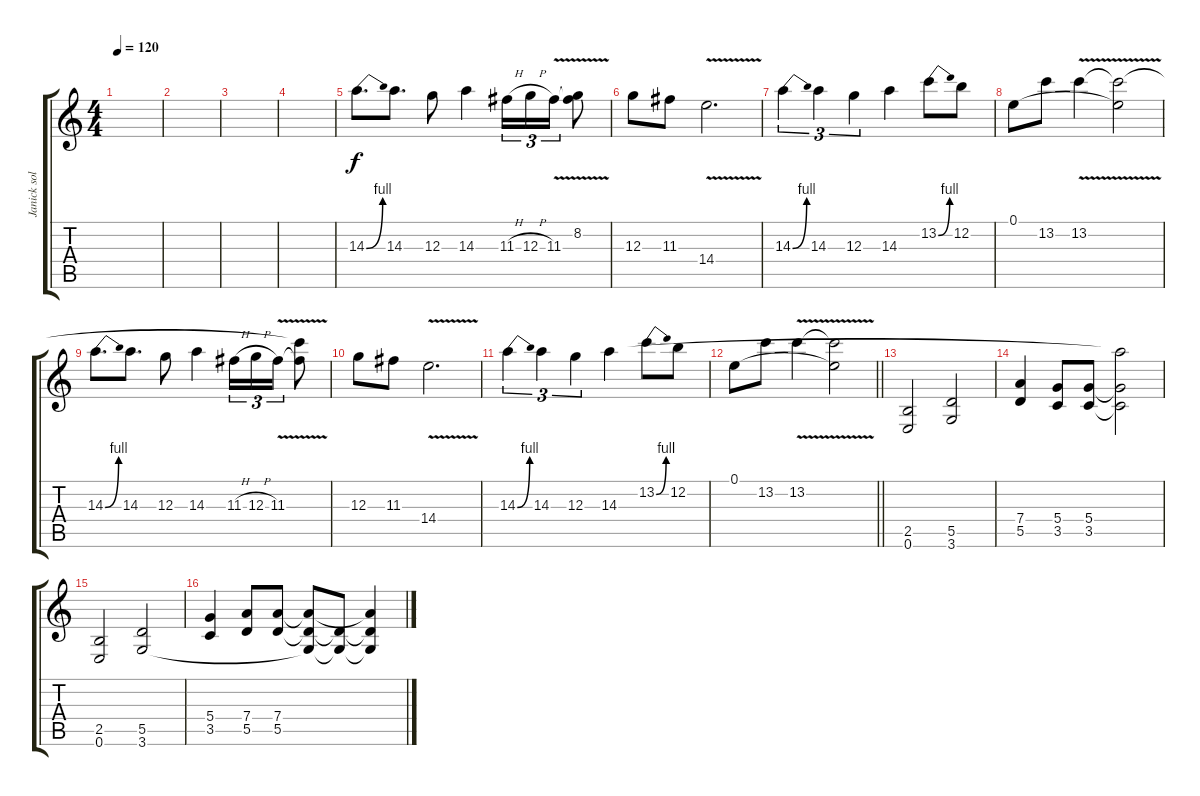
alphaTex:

\track ("Janick solo" "Janick sol") {instrument distortionguitar}
\staff {score tabs}
\tuning (E4 B3 G3 D3 A2 E2) {hide}
\ts (4 4)
\tempo 120
\clef g2
\ks c
|
|
|
|
14.3{be (bend 0 0 60 4)}.8{d volume 16 balance 4 instrument overdrivenguitar} 14.3.8{d} 12.3.8 14.3.4 11.3{h}.16{tu (3 2)} 12.3{h}.16{tu (3 2)} 11.3{v}.16{tu (3 2)} (8.2 11.3{t}).8 |
12.3.8 11.3.8 14.4{v}.2{d} |
14.3{be (bend 0 0 60 4)}.4{tu (3 2)} 14.3.4{tu (3 2)} 12.3.4{tu (3 2)} 14.3.4 13.2{be (bend 0 0 60 4)}.8 12.2.8 |
0.1.8 13.2.8 13.2{v}.4 (0.1{t} 13.2{t}).2 |
14.3{be (bend 0 0 60 4)}.8{d balance 4 instrument distortionguitar} 14.3.8{d} 12.3.8 14.3.4 11.3{h}.16{tu (3 2)} 12.3{h}.16{tu (3 2)} 11.3{v}.16{tu (3 2)} (13.2{t} 11.3{t}).8 |
12.3.8 11.3.8 14.4{v}.2{d} |
14.3{be (bend 0 0 60 4)}.4{tu (3 2)} 14.3.4{tu (3 2)} 12.3.4{tu (3 2)} 14.3.4 13.2{be (bend 0 0 60 4)}.8 12.2.8 |
\barLineRight lightlight
0.1.8 13.2.8 13.2{v}.4 (0.1{t} 13.2{t}).2 |
(2.5 0.6).2 (5.5 3.6).2 |
(7.4 5.5).4 (5.4 3.5).8 (5.4 3.5).8 (14.3{t} 5.4{t} 3.5{t}).2 |
(2.5 0.6).2 (5.5 3.6).2 |
(5.4 3.5).4 (7.4 5.5).8 (7.4 5.5).8 (7.4{t} 5.5{t} 3.6{t}).8 (5.5{t} 3.6{t}).8 (7.4{t} 5.5{t} 3.6{t}).4
